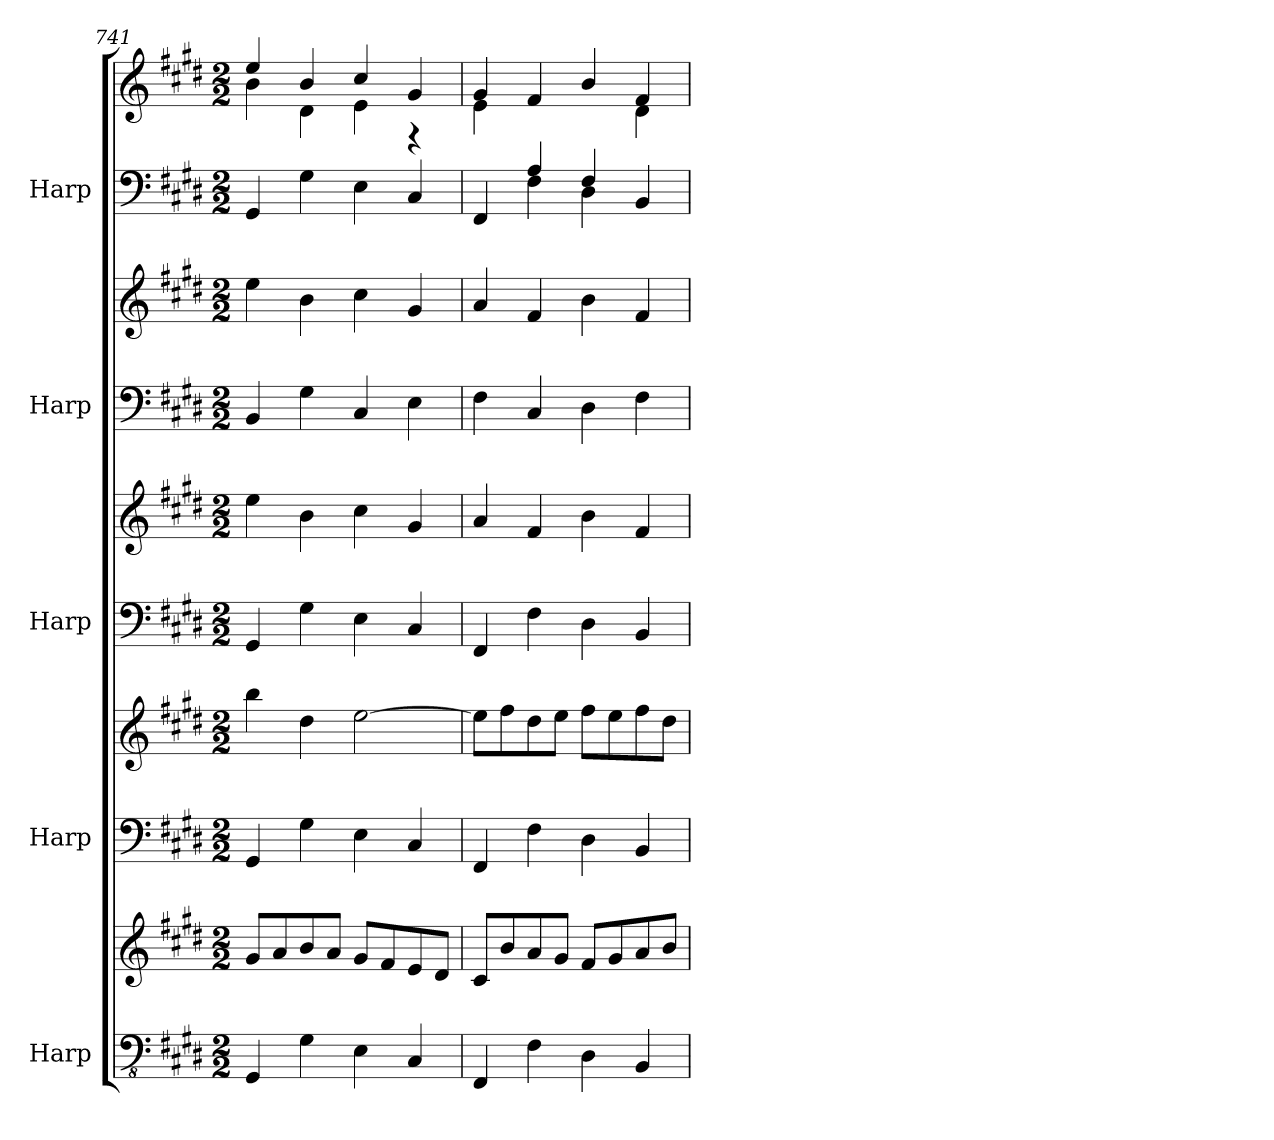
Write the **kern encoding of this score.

**kern	**kern	**kern	**kern	**kern	**kern	**kern	**kern	**kern	**kern
*part5	*part5	*part4	*part4	*part3	*part3	*part2	*part2	*part1	*part1
*staff10	*staff9	*staff8	*staff7	*staff6	*staff5	*staff4	*staff3	*staff2	*staff1
*I"Harp	*	*I"Harp	*	*I"Harp	*	*I"Harp	*	*I"Harp	*
*I'Hp	*	*I'Hp	*	*I'Hp	*	*I'Hp	*	*I'Hp	*
*clefFv4	*clefG2	*clefF4	*clefG2	*clefF4	*clefG2	*clefF4	*clefG2	*clefF4	*clefG2
*k[f#c#g#d#]	*k[f#c#g#d#]	*k[f#c#g#d#]	*k[f#c#g#d#]	*k[f#c#g#d#]	*k[f#c#g#d#]	*k[f#c#g#d#]	*k[f#c#g#d#]	*k[f#c#g#d#]	*k[f#c#g#d#]
*M2/2	*M2/2	*M2/2	*M2/2	*M2/2	*M2/2	*M2/2	*M2/2	*M2/2	*M2/2
=741	=741	=741	=741	=741	=741	=741	=741	=741	=741
*	*	*	*	*	*	*	*	*	*^
4GGG#/	8g#/L	4GG#/	4bb\	4GG#/	4ee\	4BB/	4ee\	4GG#/	4ee/	4b\
.	8a/	.	.	.	.	.	.	.	.	.
4GG#\	8b/	4G#\	4dd#\	4G#\	4b\	4G#\	4b\	4G#\	4b/	4d#\
.	8a/J	.	.	.	.	.	.	.	.	.
4EE\	8g#/L	4E\	[2ee\	4E\	4cc#\	4C#/	4cc#\	4E\	4cc#/	4e\
.	8f#/	.	.	.	.	.	.	.	.	.
4CC#/	8e/	4C#/	.	4C#/	4g#/	4E\	4g#/	4C#/	4g#/	4rF
.	8d#/J	.	.	.	.	.	.	.	.	.
!!LO:PB:g=z	!!
=742	=742	=742	=742	=742	=742	=742	=742	=742	=742	=742
*	*	*	*	*	*	*	*	*^	*	*
4FFF#/	8c#/L	4FF#/	8ee\L]	4FF#/	4a/	4F#\	4a/	4ryy	4FF#/	4g#/	4e\
.	8b/	.	8ff#\	.	.	.	.	.	.	.	.
4FF#\	8a/	4F#\	8dd#\	4F#\	4f#/	4C#/	4f#/	4A/	4F#\	4f#/	2ryy
.	8g#/J	.	8ee\J	.	.	.	.	.	.	.	.
4DD#\	8f#/L	4D#\	8ff#\L	4D#\	4b\	4D#\	4b\	4F#/	4D#\	4b/	.
.	8g#/	.	8ee\	.	.	.	.	.	.	.	.
4BBB/	8a/	4BB/	8ff#\	4BB/	4f#/	4F#\	4f#/	4ryy	4BB/	4f#/	4d#\
.	8b/J	.	8dd#\J	.	.	.	.	.	.	.	.
*	*	*	*	*	*	*	*	*v	*v	*	*
*	*	*	*	*	*	*	*	*	*v	*v
=	=	=	=	=	=	=	=	=	=
*-	*-	*-	*-	*-	*-	*-	*-	*-	*-
